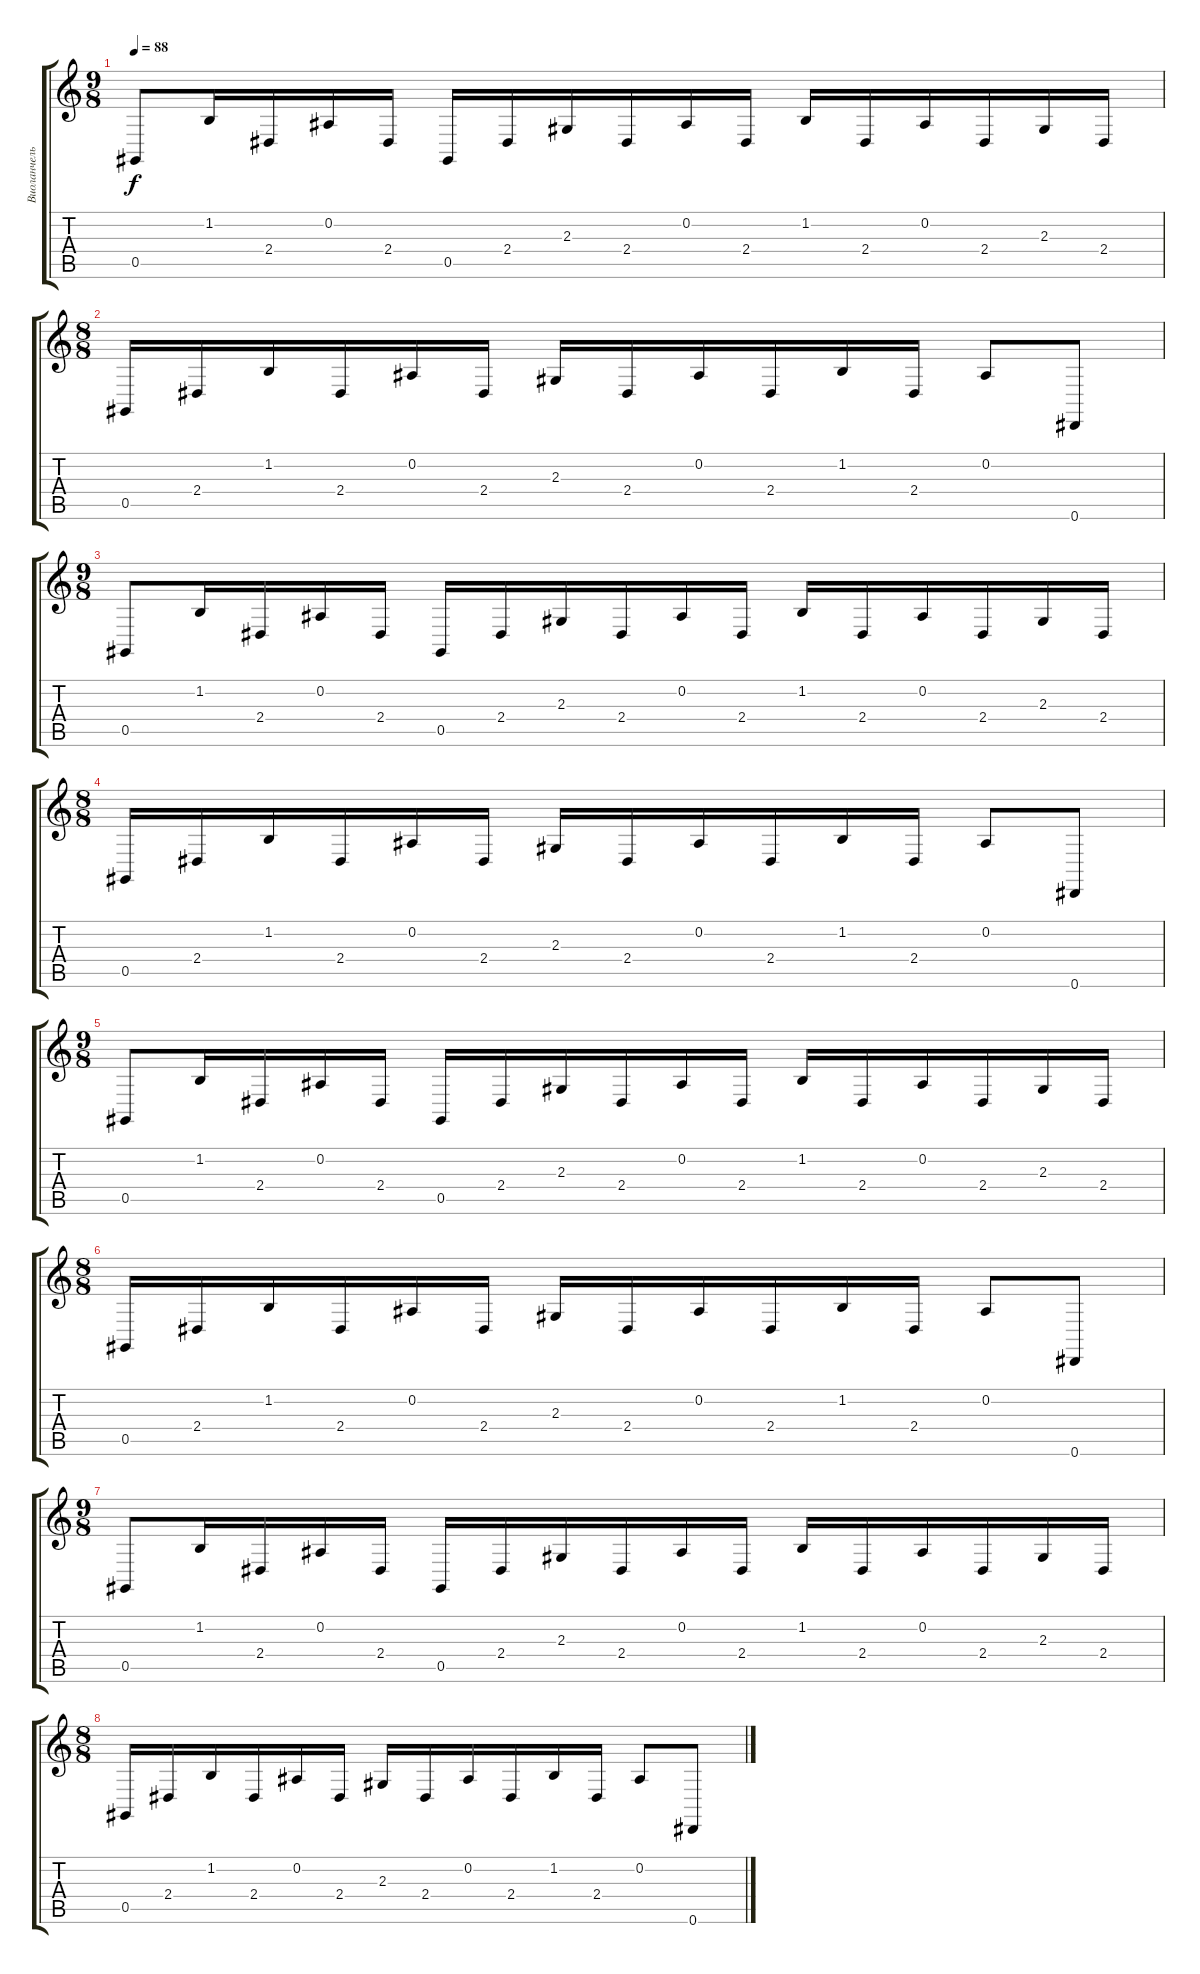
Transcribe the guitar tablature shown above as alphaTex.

\track ("Виоланчель" "Виоланчель") {instrument viola}
\staff {score tabs}
\tuning (Eb4 Bb3 Gb3 Db3 Ab2 Eb2) {hide}
\ts (9 8)
\tempo 88
\clef g2
\ks c
0.5.8{dy f} 1.2.16 2.4.16 0.2.16 2.4.16 0.5.16 2.4.16 2.3.16 2.4.16 0.2.16 2.4.16 1.2.16 2.4.16 0.2.16 2.4.16 2.3.16 2.4.16 |
\ts (8 8)
0.5.16 2.4.16 1.2.16 2.4.16 0.2.16 2.4.16 2.3.16 2.4.16 0.2.16 2.4.16 1.2.16 2.4.16 0.2.8 0.6.8 |
\ts (9 8)
0.5.8 1.2.16 2.4.16 0.2.16 2.4.16 0.5.16 2.4.16 2.3.16 2.4.16 0.2.16 2.4.16 1.2.16 2.4.16 0.2.16 2.4.16 2.3.16 2.4.16 |
\ts (8 8)
0.5.16 2.4.16 1.2.16 2.4.16 0.2.16 2.4.16 2.3.16 2.4.16 0.2.16 2.4.16 1.2.16 2.4.16 0.2.8 0.6.8 |
\ts (9 8)
0.5.8 1.2.16 2.4.16 0.2.16 2.4.16 0.5.16 2.4.16 2.3.16 2.4.16 0.2.16 2.4.16 1.2.16 2.4.16 0.2.16 2.4.16 2.3.16 2.4.16 |
\ts (8 8)
0.5.16 2.4.16 1.2.16 2.4.16 0.2.16 2.4.16 2.3.16 2.4.16 0.2.16 2.4.16 1.2.16 2.4.16 0.2.8 0.6.8 |
\ts (9 8)
0.5.8 1.2.16 2.4.16 0.2.16 2.4.16 0.5.16 2.4.16 2.3.16 2.4.16 0.2.16 2.4.16 1.2.16 2.4.16 0.2.16 2.4.16 2.3.16 2.4.16 |
\ts (8 8)
0.5.16 2.4.16 1.2.16 2.4.16 0.2.16 2.4.16 2.3.16 2.4.16 0.2.16 2.4.16 1.2.16 2.4.16 0.2.8 0.6.8
